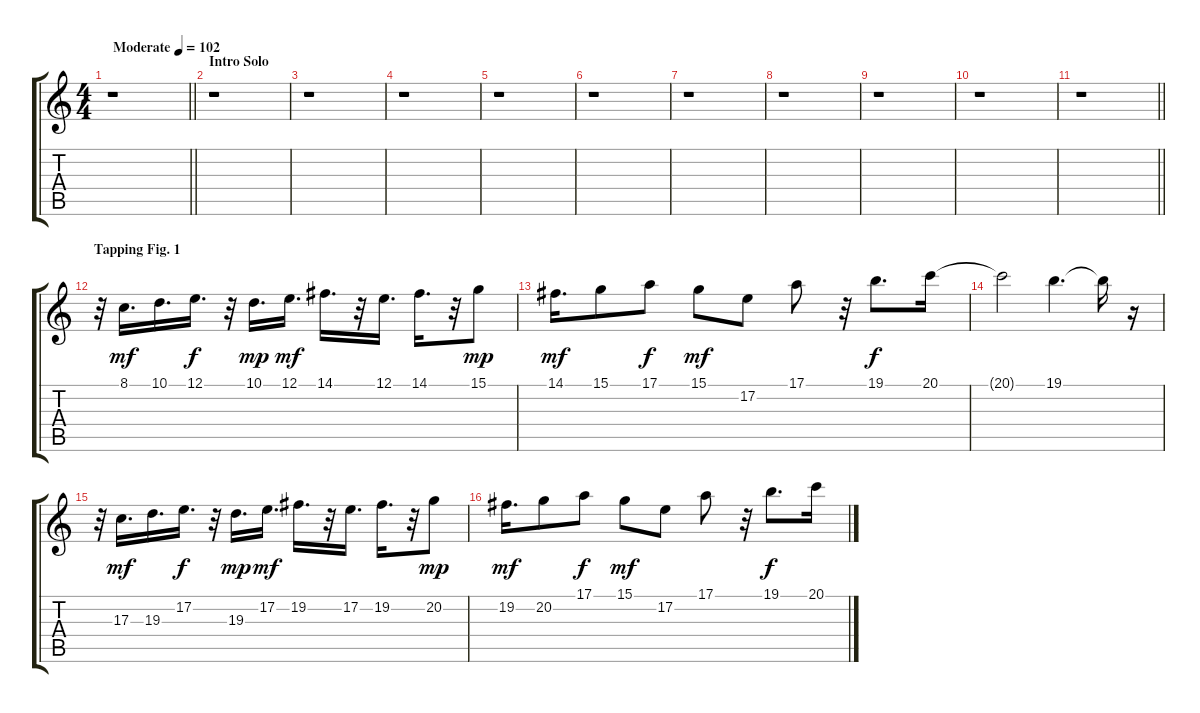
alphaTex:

\track "" {mute instrument flute}
\staff {score tabs}
\tuning (E4 B3 G3 D3 A2 E2) {hide}
\ts (4 4)
\tempo (102 "Moderate")
\clef g2
\barLineRight lightlight
\ks c
r.1{dy mf instrument flute} |
\section ("" "Intro Solo")
r.1 |
r.1 |
r.1 |
r.1 |
r.1 |
r.1 |
r.1 |
r.1 |
r.1 |
\barLineRight lightlight
r.1 |
\section ("" "Tapping Fig. 1")
r.32 8.1.16{d} 10.1.16{d} 12.1.16{d dy f} r.32 10.1.16{d dy mp} 12.1.16{d dy mf} 14.1.16{d} r.32 12.1.16{d} 14.1.16{d} r.32 15.1.8{dy mp} |
14.1.16{d dy mf} 15.1.8 17.1.8{dy f} 15.1.8{dy mf} 17.2.8 17.1.8 r.32 19.1.8{d dy f} 20.1.16 |
20.1{t}.2 19.1.4{d} 19.1{t}.16 r.16 |
r.32 17.3.16{d dy mf} 19.3.16{d} 17.2.16{d dy f} r.32 19.3.16{d dy mp} 17.2.16{d dy mf} 19.2.16{d} r.32 17.2.16{d} 19.2.16{d} r.32 20.2.8{dy mp} |
19.2.16{d dy mf} 20.2.8 17.1.8{dy f} 15.1.8{dy mf} 17.2.8 17.1.8 r.32 19.1.8{d dy f} 20.1.16
